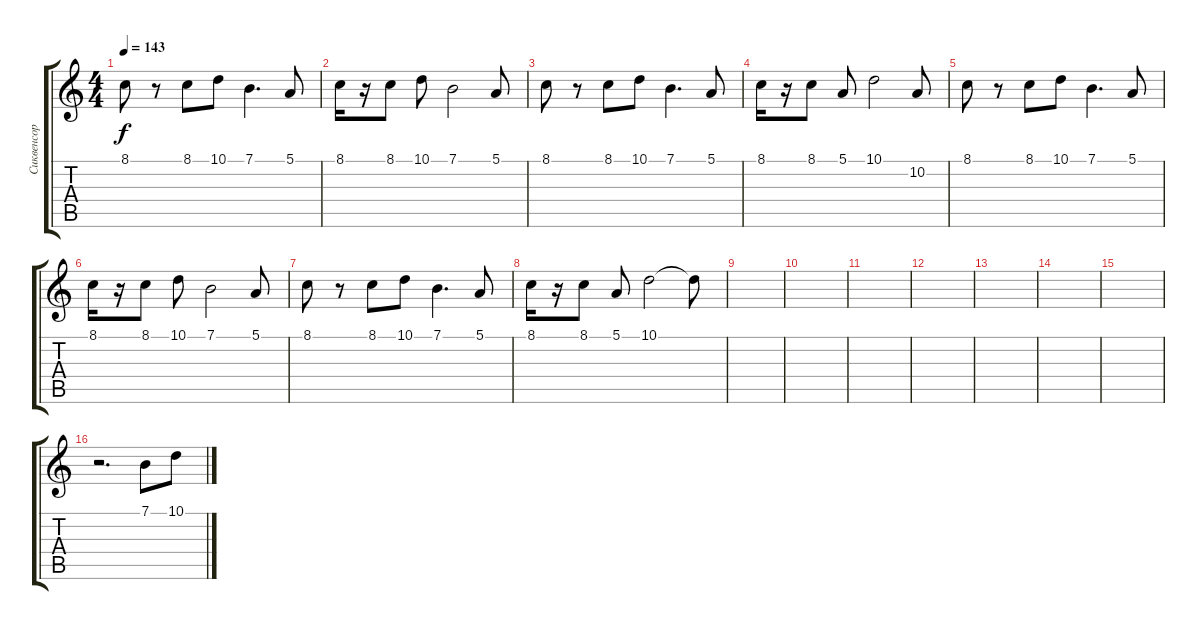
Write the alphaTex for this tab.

\track ("Сиквенсор (клавишные)" "Сиквенсор ") {instrument drawbarorgan}
\staff {score tabs}
\tuning (E4 B3 G3 D3 A2 E2) {hide}
\ts (4 4)
\tempo 143
\clef g2
\ks c
8.1.8{dy f volume 13 balance 8} r.8 8.1.8 10.1.8 7.1.4{d} 5.1.8 |
8.1.16 r.16 8.1.8 10.1.8 7.1.2 5.1.8 |
8.1.8 r.8 8.1.8 10.1.8 7.1.4{d} 5.1.8 |
8.1.16 r.16 8.1.8 5.1.8 10.1.2 10.2.8 |
8.1.8 r.8 8.1.8 10.1.8 7.1.4{d} 5.1.8 |
8.1.16 r.16 8.1.8 10.1.8 7.1.2 5.1.8 |
8.1.8 r.8 8.1.8 10.1.8 7.1.4{d} 5.1.8 |
8.1.16 r.16 8.1.8 5.1.8 10.1.2 10.1{t}.8 |
|
|
|
|
|
|
|
r.2{d volume 12 balance 0} 7.1.8 10.1.8
